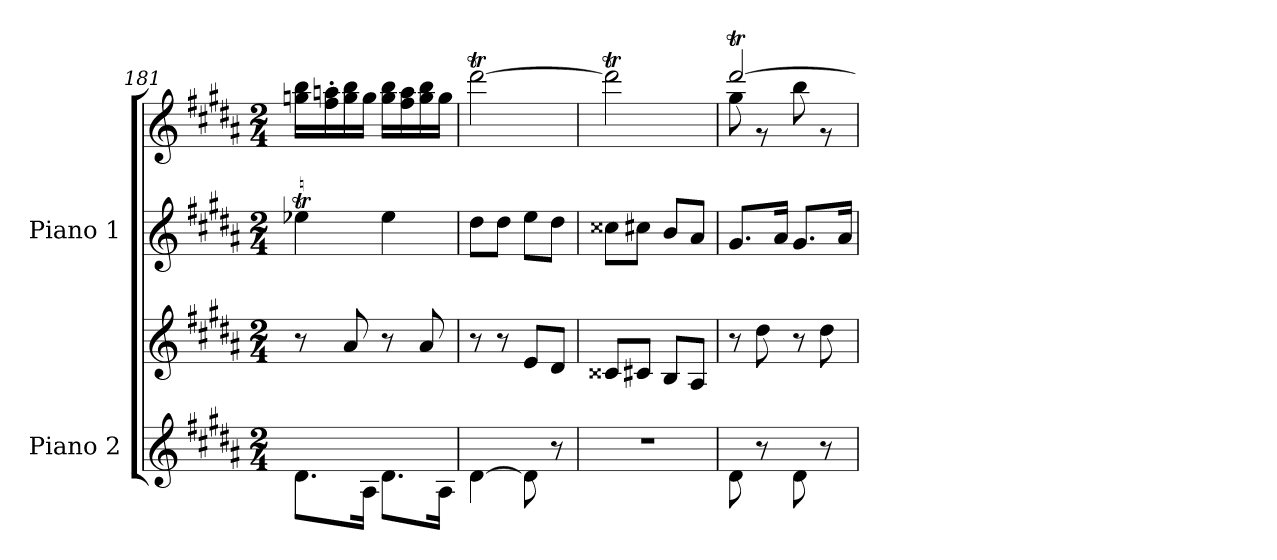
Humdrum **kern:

**kern	**kern	**kern	**kern
*part2	*part2	*part1	*part1
*staff4	*staff3	*staff2	*staff1
*I"Piano 2	*	*I"Piano 1	*
*I'Pno. 2	*	*I'Pno. 1	*
!!LO:PB:g=z
*clefG2	*clefG2	*clefG2	*clefG2
*k[f#c#g#d#a#]	*k[f#c#g#d#a#]	*k[f#c#g#d#a#]	*k[f#c#g#d#a#]
*M2/4	*M2/4	*M2/4	*M2/4
=181	=181	=181	=181
8.d#\L	8r	4ee-XT\	16ggn\ 16bb\LL
.	.	.	16ff#\' 16aan\'
.	8a#/	.	16gg\ 16bb\
16A#\Jk	.	.	16gg\JJ
8.d#\L	8r	4ee-\	16gg\ 16bb\LL
.	.	.	16ff#\ 16aa\
.	8a#/	.	16gg\ 16bb\
16A#\Jk	.	.	16gg\JJ
=182	=182	=182	=182
[4d#\	8r	8dd#\L	[2ddd#t\
.	8r	8dd#\J	.
8d#\]	8e/L	8ee\L	.
8r	8d#/J	8dd#\J	.
=183	=183	=183	=183
2r	8c##X/L	8cc##X\L	2ddd#t\]
.	8c#X/J	8cc#X\J	.
.	8B/L	8b/L	.
.	8A#/J	8a#/J	.
=184	=184	=184	=184
*	*	*	*^
8d#\	8r	8.g#/L	[2ddd#t/	8gg#\
8r	8dd#\	.	.	8r
.	.	16a#/Jk	.	.
8d#\	8r	8.g#/L	.	8bb\
8r	8dd#\	.	.	8r
.	.	16a#/Jk	.	.
*	*	*	*v	*v
=	=	=	=
*-	*-	*-	*-
